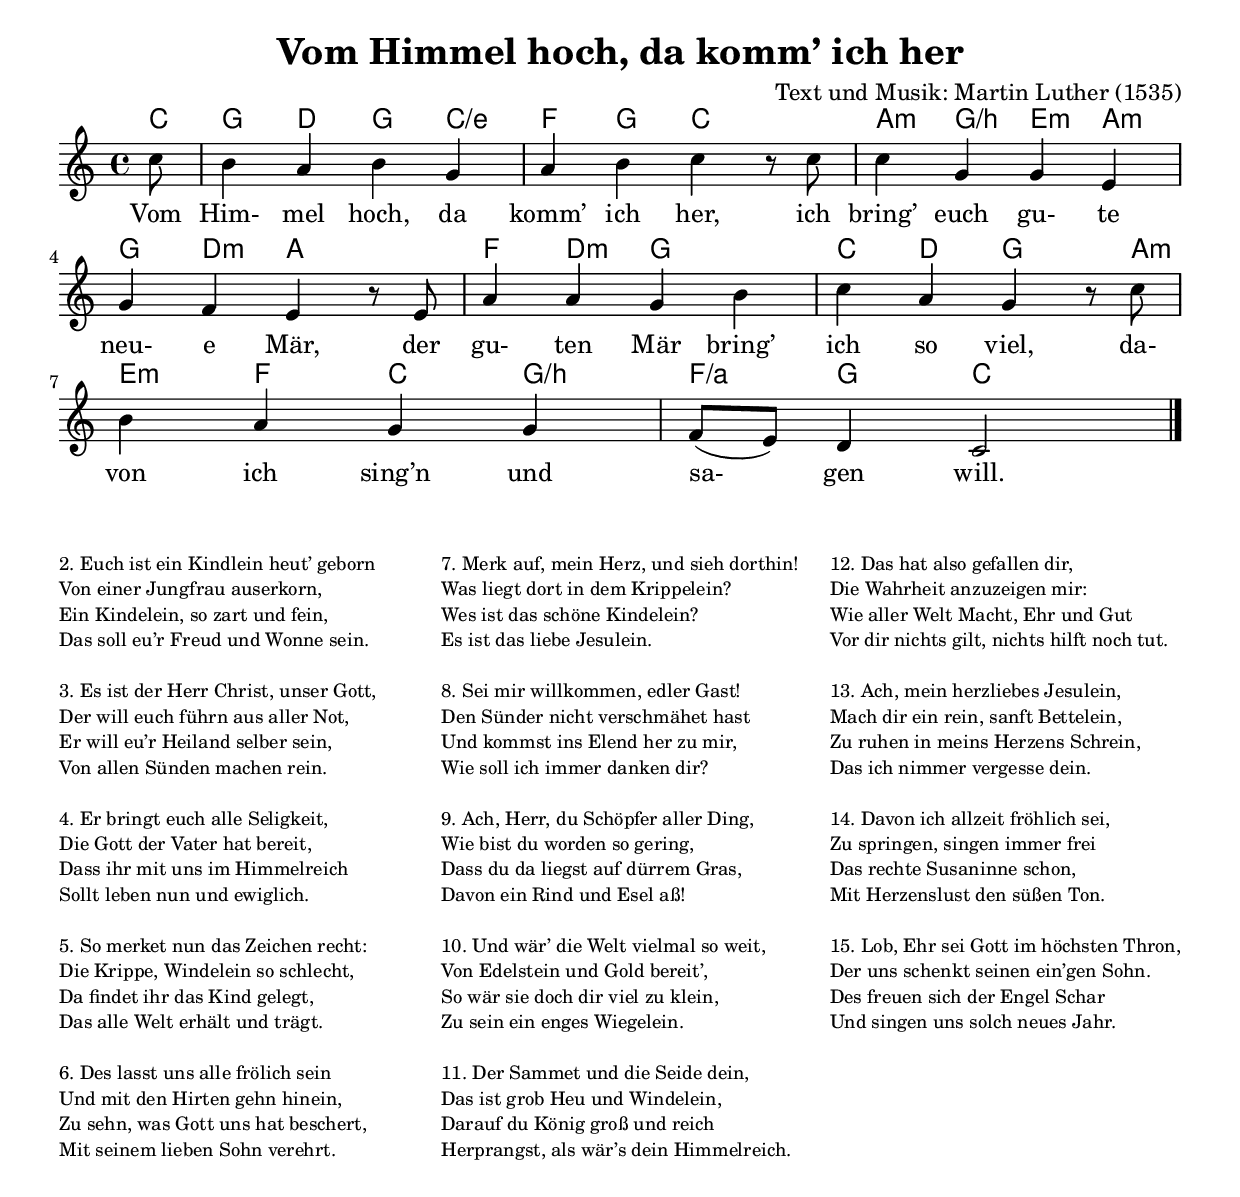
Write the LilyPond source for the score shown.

\version "2.12"
\include "default.ly"
%#(set-global-staff-size 17)

\header {
    title = "Vom Himmel hoch, da komm’ ich her"
    composer = "Text und Musik: Martin Luther (1535)"
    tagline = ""
    id = "5e241ea6d8018b5aa0156acb21275d0b9a56baa9"
}

melody = \relative c'' {
    \clef treble
    \key c \major
    \time 4/4
    \partial 8

    c8 b4 a b g a b c
    r8 c c4 g g e g f e
    r8 e a4 a g b c a g
    r8 c b4 a g g f8( e) d4 c2
    \bar "|."
}

text = \lyricmode {
    Vom Him- mel hoch, da komm’ ich her,
    ich bring’ euch gu- te neu- e Mär,
    der gu- ten Mär bring’ ich so viel,
    da- von ich sing’n und sa- gen will. 
}

harmonies = \chordmode {
    \germanChords
    c8 g4 d4 g c/e f g c2
    a4:m g/b e:m a:m g d:m a2
    f4 d:m g2 c4 d g4.
    a8:m e4:m f c g/b f/a g c2
}

\score {
    <<
        \new ChordNames {
            \harmonies
        }
        \new Voice = "sopran" {
            \melody
        }
        \new Lyrics \lyricsto "sopran" \text
    >>
    \layout {
        \context {
            \Score
%            \remove "Bar_number_engraver"
        }
    }
    \midi {}
}

\markup {
  \abs-fontsize #9
  \fill-line {
        \column {
            \hspace #0
            \line { 2. Euch ist ein Kindlein heut’ geborn }
            \line {    Von einer Jungfrau auserkorn, }
            \line {    Ein Kindelein, so zart und fein, }
            \line {    Das soll eu’r Freud und Wonne sein. }

            \hspace #0
            \line { 3. Es ist der Herr Christ, unser Gott, }
            \line {    Der will euch führn aus aller Not, }
            \line {    Er will eu’r Heiland selber sein, }
            \line {    Von allen Sünden machen rein. }

            \hspace #0
            \line { 4. Er bringt euch alle Seligkeit, }
            \line {    Die Gott der Vater hat bereit, }
            \line {    Dass ihr mit uns im Himmelreich }
            \line {    Sollt leben nun und ewiglich. }

            \hspace #0
            \line { 5. So merket nun das Zeichen recht: }
            \line {    Die Krippe, Windelein so schlecht, }
            \line {    Da findet ihr das Kind gelegt, }
            \line {    Das alle Welt erhält und trägt. }

            \hspace #0
            \line { 6. Des lasst uns alle frölich sein }
            \line {    Und mit den Hirten gehn hinein, }
            \line {    Zu sehn, was Gott uns hat beschert, }
            \line {    Mit seinem lieben Sohn verehrt. }
        }

        \column {
            \hspace #0
            \line { 7. Merk auf, mein Herz, und sieh dorthin! }
            \line {    Was liegt dort in dem Krippelein? }
            \line {    Wes ist das schöne Kindelein? }
            \line {    Es ist das liebe Jesulein. }

            \hspace #0
            \line { 8. Sei mir willkommen, edler Gast! }
            \line {    Den Sünder nicht verschmähet hast }
            \line {    Und kommst ins Elend her zu mir, }
            \line {    Wie soll ich immer danken dir? }

            \hspace #0
            \line { 9. Ach, Herr, du Schöpfer aller Ding, }
            \line {    Wie bist du worden so gering, }
            \line {    Dass du da liegst auf dürrem Gras, }
            \line {    Davon ein Rind und Esel aß! }

            \hspace #0
            \line { 10. Und wär’ die Welt vielmal so weit, }
            \line {     Von Edelstein und Gold bereit’, }
            \line {     So wär sie doch dir viel zu klein, }
            \line {     Zu sein ein enges Wiegelein. }

            \hspace #0
            \line { 11. Der Sammet und die Seide dein, }
            \line {     Das ist grob Heu und Windelein, }
            \line {     Darauf du König groß und reich }
            \line {     Herprangst, als wär’s dein Himmelreich. }
        }

        \column {
            \hspace #0
            \line { 12. Das hat also gefallen dir, }
            \line {     Die Wahrheit anzuzeigen mir: }
            \line {     Wie aller Welt Macht, Ehr und Gut }
            \line {     Vor dir nichts gilt, nichts hilft noch tut. }

            \hspace #0
            \line { 13. Ach, mein herzliebes Jesulein, }
            \line {     Mach dir ein rein, sanft Bettelein, }
            \line {     Zu ruhen in meins Herzens Schrein, }
            \line {     Das ich nimmer vergesse dein. }

            \hspace #0
            \line { 14. Davon ich allzeit fröhlich sei, }
            \line {     Zu springen, singen immer frei }
            \line {     Das rechte Susaninne schon, }
            \line {     Mit Herzenslust den süßen Ton. }

            \hspace #0
            \line { 15. Lob, Ehr sei Gott im höchsten Thron, }
            \line {     Der uns schenkt seinen ein’gen Sohn. }
            \line {     Des freuen sich der Engel Schar }
            \line {     Und singen uns solch neues Jahr. }
        }
      }
}
